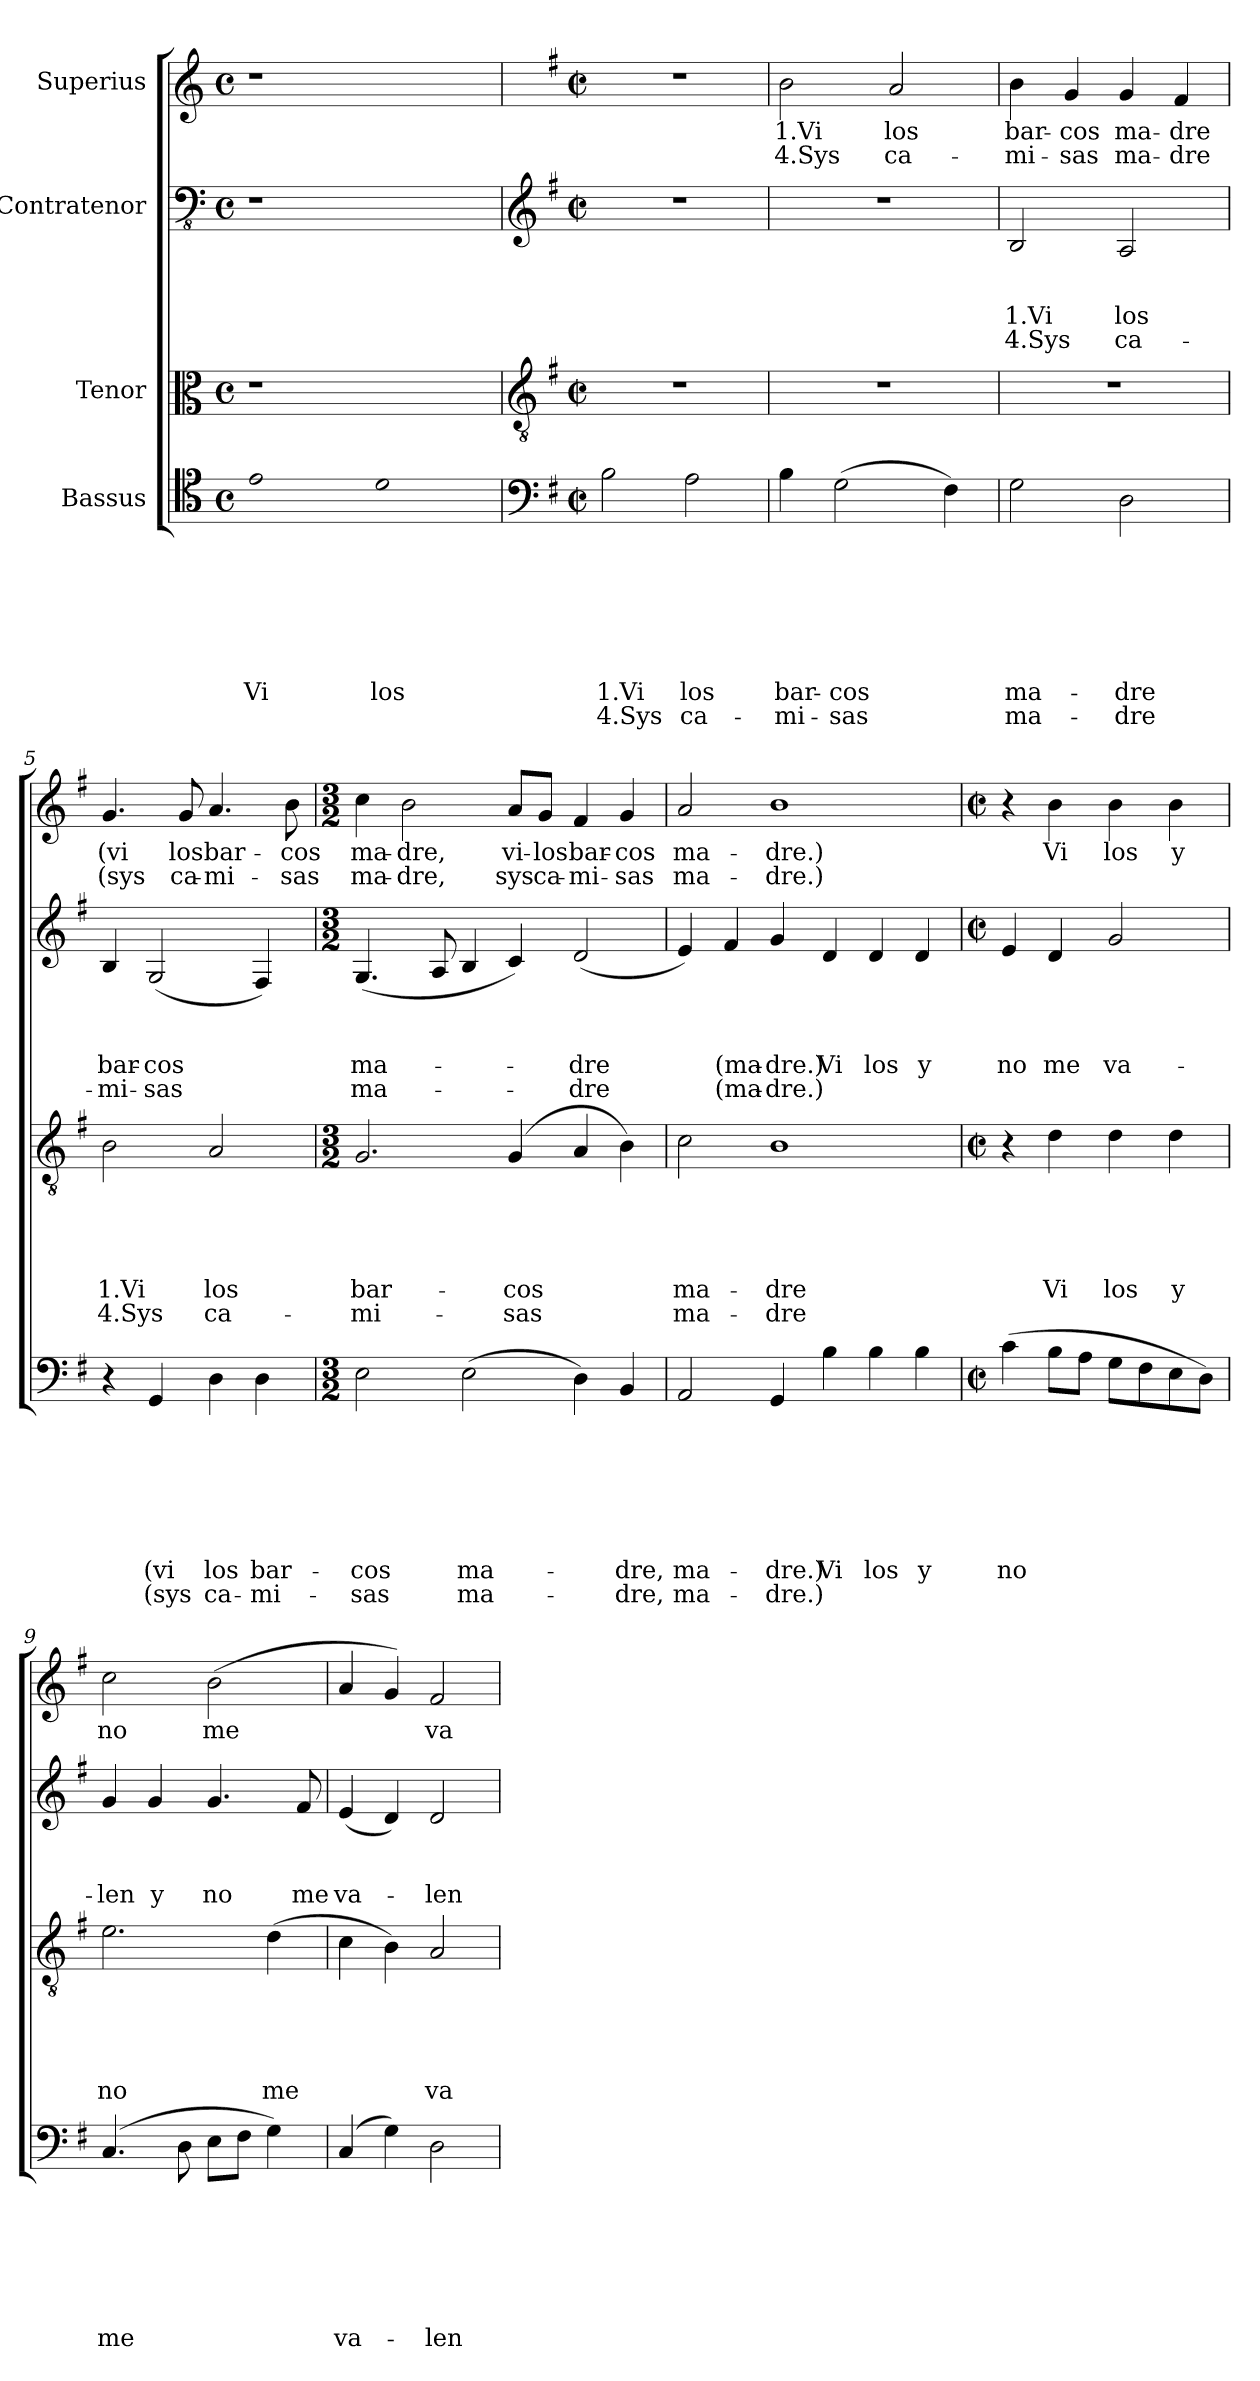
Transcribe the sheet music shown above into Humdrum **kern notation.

**kern	**text	**text	**text	**text	**text	**text	**text	**text	**kern	**text	**text	**text	**text	**text	**text	**kern	**text	**text	**text	**text	**kern	**text	**text
*part4	*part4	*part4	*part4	*part4	*part4	*part4	*part4	*part4	*part3	*part3	*part3	*part3	*part3	*part3	*part3	*part2	*part2	*part2	*part2	*part2	*part1	*part1	*part1
*staff4	*staff4	*staff4	*staff4	*staff4	*staff4	*staff4	*staff4	*staff4	*staff3	*staff3	*staff3	*staff3	*staff3	*staff3	*staff3	*staff2	*staff2	*staff2	*staff2	*staff2	*staff1	*staff1	*staff1
*I"Bassus	*	*	*	*	*	*	*	*	*I"Tenor	*	*	*	*	*	*	*I"Contratenor	*	*	*	*	*I"Superius	*	*
*clefC4	*	*	*	*	*	*	*	*	*clefC3	*	*	*	*	*	*	*clefFv4	*	*	*	*	*clefG2	*	*
*k[]	*	*	*	*	*	*	*	*	*k[]	*	*	*	*	*	*	*k[]	*	*	*	*	*k[]	*	*
*C:	*	*	*	*	*	*	*	*	*C:	*	*	*	*	*	*	*C:	*	*	*	*	*C:	*	*
*M4/4	*	*	*	*	*	*	*	*	*M4/4	*	*	*	*	*	*	*M4/4	*	*	*	*	*M4/4	*	*
*met(c)	*	*	*	*	*	*	*	*	*met(c)	*	*	*	*	*	*	*met(c)	*	*	*	*	*met(c)	*	*
=1	=1	=1	=1	=1	=1	=1	=1	=1	=1	=1	=1	=1	=1	=1	=1	=1	=1	=1	=1	=1	=1	=1	=1
!LO:N:head=open	!	!	!	!	!	!	!	!	!	!	!	!	!	!	!	!	!	!	!	!	!	!	!
1e	.	.	.	.	.	.	Vi	.	1r	.	.	.	.	.	.	1r	.	.	.	.	1r	.	.
!LO:N:head=open	!	!	!	!	!	!	!	!	!	!	!	!	!	!	!	!	!	!	!	!	!	!	!
1d	.	.	.	.	.	.	los	.	1ryy	.	.	.	.	.	.	1ryy	.	.	.	.	1ryy	.	.
!!LO:LB:g=z
=2	=2	=2	=2	=2	=2	=2	=2	=2	=2	=2	=2	=2	=2	=2	=2	=2	=2	=2	=2	=2	=2	=2	=2
*clefF4	*	*	*	*	*	*	*	*	*clefGv2	*	*	*	*	*	*	*clefG2	*	*	*	*	*	*	*
*k[f#]	*	*	*	*	*	*	*	*	*k[f#]	*	*	*	*	*	*	*k[f#]	*	*	*	*	*k[f#]	*	*
*G:	*	*	*	*	*	*	*	*	*G:	*	*	*	*	*	*	*G:	*	*	*	*	*G:	*	*
*M2/2	*	*	*	*	*	*	*	*	*M2/2	*	*	*	*	*	*	*M2/2	*	*	*	*	*M2/2	*	*
*met(c|)	*	*	*	*	*	*	*	*	*met(c|)	*	*	*	*	*	*	*met(c|)	*	*	*	*	*met(c|)	*	*
2B\	.	.	.	.	.	.	1.Vi	4.Sys	1r	.	.	.	.	.	.	1r	.	.	.	.	1r	.	.
2A\	.	.	.	.	.	.	los	ca-	.	.	.	.	.	.	.	.	.	.	.	.	.	.	.
=3	=3	=3	=3	=3	=3	=3	=3	=3	=3	=3	=3	=3	=3	=3	=3	=3	=3	=3	=3	=3	=3	=3	=3
4B\	.	.	.	.	.	.	bar-	-mi-	1r	.	.	.	.	.	.	1r	.	.	.	.	2b\	1.Vi	4.Sys
(2G\	.	.	.	.	.	.	-cos	-sas	.	.	.	.	.	.	.	.	.	.	.	.	.	.	.
.	.	.	.	.	.	.	.	.	.	.	.	.	.	.	.	.	.	.	.	.	2a/	los	ca-
4F#\)	.	.	.	.	.	.	.	.	.	.	.	.	.	.	.	.	.	.	.	.	.	.	.
=4	=4	=4	=4	=4	=4	=4	=4	=4	=4	=4	=4	=4	=4	=4	=4	=4	=4	=4	=4	=4	=4	=4	=4
2G\	.	.	.	.	.	.	ma-	ma-	1r	.	.	.	.	.	.	2B/	.	.	1.Vi	4.Sys	4b\	bar-	-mi-
.	.	.	.	.	.	.	.	.	.	.	.	.	.	.	.	.	.	.	.	.	4g/	-cos	-sas
2D\	.	.	.	.	.	.	-dre	-dre	.	.	.	.	.	.	.	2A/	.	.	los	ca-	4g/	ma-	ma-
.	.	.	.	.	.	.	.	.	.	.	.	.	.	.	.	.	.	.	.	.	4f#/	-dre	-dre
!!LO:LB:g=z
=5	=5	=5	=5	=5	=5	=5	=5	=5	=5	=5	=5	=5	=5	=5	=5	=5	=5	=5	=5	=5	=5	=5	=5
4r	.	.	.	.	.	.	.	.	2B\	.	.	.	.	1.Vi	4.Sys	4B/	.	.	bar-	-mi-	4.g/	(vi	(sys
4GG/	.	.	.	.	.	.	(vi	(sys	.	.	.	.	.	.	.	(2G/	.	.	-cos	-sas	.	.	.
.	.	.	.	.	.	.	.	.	.	.	.	.	.	.	.	.	.	.	.	.	8g/	los	ca-
4D\	.	.	.	.	.	.	los	ca-	2A/	.	.	.	.	los	ca-	.	.	.	.	.	4.a/	bar-	-mi-
4D\	.	.	.	.	.	.	bar-	-mi-	.	.	.	.	.	.	.	4F#/)	.	.	.	.	.	.	.
.	.	.	.	.	.	.	.	.	.	.	.	.	.	.	.	.	.	.	.	.	8b\	-cos	-sas
=6	=6	=6	=6	=6	=6	=6	=6	=6	=6	=6	=6	=6	=6	=6	=6	=6	=6	=6	=6	=6	=6	=6	=6
*M3/2	*	*	*	*	*	*	*	*	*M3/2	*	*	*	*	*	*	*M3/2	*	*	*	*	*M3/2	*	*
2E\	.	.	.	.	.	.	-cos	-sas	2.G/	.	.	.	.	bar-	-mi-	(4.G/	.	.	ma-	ma-	4cc\	ma-	ma-
.	.	.	.	.	.	.	.	.	.	.	.	.	.	.	.	.	.	.	.	.	2b\	-dre,	-dre,
.	.	.	.	.	.	.	.	.	.	.	.	.	.	.	.	8A/	.	.	.	.	.	.	.
(2E\	.	.	.	.	.	.	ma-	ma-	.	.	.	.	.	.	.	4B/	.	.	.	.	.	.	.
.	.	.	.	.	.	.	.	.	(4G/	.	.	.	.	-cos	-sas	4c/)	.	.	.	.	8a/L	vi-	sys
.	.	.	.	.	.	.	.	.	.	.	.	.	.	.	.	.	.	.	.	.	8g/J	-los	ca-
4D\)	.	.	.	.	.	.	.	.	4A/	.	.	.	.	.	.	(2d/	.	.	-dre	-dre	4f#/	bar-	-mi-
4BB/	.	.	.	.	.	.	-dre,	-dre,	4B\)	.	.	.	.	.	.	.	.	.	.	.	4g/	-cos	-sas
=7	=7	=7	=7	=7	=7	=7	=7	=7	=7	=7	=7	=7	=7	=7	=7	=7	=7	=7	=7	=7	=7	=7	=7
2AA/	.	.	.	.	.	.	ma-	ma-	2c\	.	.	.	.	ma-	ma-	4e/)	.	.	.	.	2a/	ma-	ma-
.	.	.	.	.	.	.	.	.	.	.	.	.	.	.	.	4f#/	.	.	(ma-	(ma-	.	.	.
4GG/	.	.	.	.	.	.	-dre.)	-dre.)	1B	.	.	.	.	-dre	-dre	4g/	.	.	-dre.)	-dre.)	1b	-dre.)	-dre.)
4B\	.	.	.	.	.	.	Vi	.	.	.	.	.	.	.	.	4d/	.	.	Vi	.	.	.	.
4B\	.	.	.	.	.	.	los	.	.	.	.	.	.	.	.	4d/	.	.	los	.	.	.	.
4B\	.	.	.	.	.	.	y	.	.	.	.	.	.	.	.	4d/	.	.	y	.	.	.	.
!!LO:PB:g=z
=8	=8	=8	=8	=8	=8	=8	=8	=8	=8	=8	=8	=8	=8	=8	=8	=8	=8	=8	=8	=8	=8	=8	=8
*M2/2	*	*	*	*	*	*	*	*	*M2/2	*	*	*	*	*	*	*M2/2	*	*	*	*	*M2/2	*	*
*met(c|)	*	*	*	*	*	*	*	*	*met(c|)	*	*	*	*	*	*	*met(c|)	*	*	*	*	*met(c|)	*	*
(4c\	.	.	.	.	.	.	no	.	4r	.	.	.	.	.	.	4e/	.	.	no	.	4r	.	.
8B\L	.	.	.	.	.	.	.	.	4d\	.	.	.	.	Vi	.	4d/	.	.	me	.	4b\	Vi	.
8A\J	.	.	.	.	.	.	.	.	.	.	.	.	.	.	.	.	.	.	.	.	.	.	.
8G\L	.	.	.	.	.	.	.	.	4d\	.	.	.	.	los	.	2g/	.	.	va-	.	4b\	los	.
8F#\	.	.	.	.	.	.	.	.	.	.	.	.	.	.	.	.	.	.	.	.	.	.	.
8E\	.	.	.	.	.	.	.	.	4d\	.	.	.	.	y	.	.	.	.	.	.	4b\	y	.
8D\J)	.	.	.	.	.	.	.	.	.	.	.	.	.	.	.	.	.	.	.	.	.	.	.
=9	=9	=9	=9	=9	=9	=9	=9	=9	=9	=9	=9	=9	=9	=9	=9	=9	=9	=9	=9	=9	=9	=9	=9
(4.C/	.	.	.	.	.	.	me	.	2.e\	.	.	.	.	no	.	4g/	.	.	-len	.	2cc\	no	.
.	.	.	.	.	.	.	.	.	.	.	.	.	.	.	.	4g/	.	.	y	.	.	.	.
8D\	.	.	.	.	.	.	.	.	.	.	.	.	.	.	.	.	.	.	.	.	.	.	.
8E\L	.	.	.	.	.	.	.	.	.	.	.	.	.	.	.	4.g/	.	.	no	.	(2b\	me	.
8F#\J	.	.	.	.	.	.	.	.	.	.	.	.	.	.	.	.	.	.	.	.	.	.	.
4G\)	.	.	.	.	.	.	.	.	(4d\	.	.	.	.	me	.	.	.	.	.	.	.	.	.
.	.	.	.	.	.	.	.	.	.	.	.	.	.	.	.	8f#/	.	.	me	.	.	.	.
=10	=10	=10	=10	=10	=10	=10	=10	=10	=10	=10	=10	=10	=10	=10	=10	=10	=10	=10	=10	=10	=10	=10	=10
(4C/	.	.	.	.	.	.	va-	.	4c\	.	.	.	.	.	.	(4e/	.	.	va-	.	4a/	.	.
4G\)	.	.	.	.	.	.	.	.	4B\)	.	.	.	.	.	.	4d/)	.	.	.	.	4g/)	.	.
2D\	.	.	.	.	.	.	-len	.	2A/	.	.	.	.	va-	.	2d/	.	.	-len	.	2f#/	va-	.
=	=	=	=	=	=	=	=	=	=	=	=	=	=	=	=	=	=	=	=	=	=	=	=
*-	*-	*-	*-	*-	*-	*-	*-	*-	*-	*-	*-	*-	*-	*-	*-	*-	*-	*-	*-	*-	*-	*-	*-
